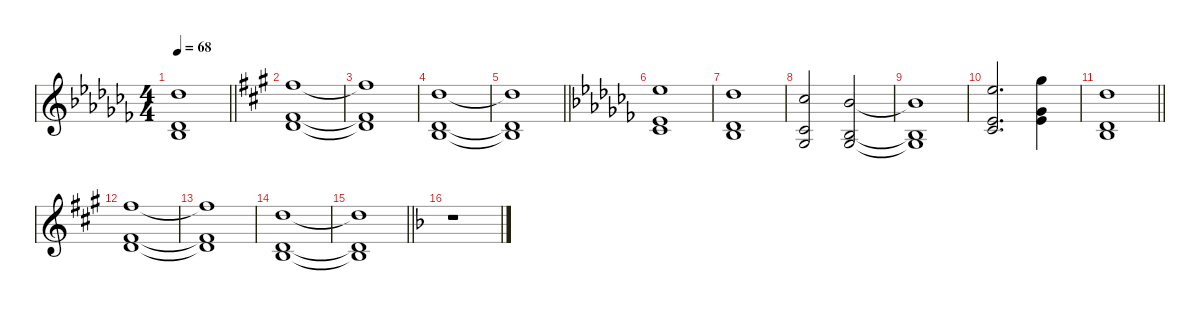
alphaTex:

\defaultSystemsLayout 4
\hideDynamics
\bracketExtendMode nobrackets
\singleTrackTrackNamePolicy hidden
\multiTrackTrackNamePolicy hidden
\firstSystemTrackNameMode fullname
\firstSystemTrackNameOrientation horizontal
\otherSystemsTrackNameOrientation horizontal
\track ("Per Wiberg" "vln.") {defaultSystemsLayout 4 instrument stringensemble1}
\staff {score}
\tuning (E4 B3 G3 D3 A2 E2)
\ts (4 4)
\tempo 68
\clef g2
\barLineRight lightlight
\ks abminor
(9.1{acc b} 6.3{acc b} 8.4{acc b}).1{dy f beam Up} |
\ks f#minor
(14.1{acc #} 11.3{acc #} 12.4{acc forcenatural}).1{beam Up} |
(14.1{t acc #} 11.3{t acc #} 12.4{t acc forcenatural}).1{beam Up} |
(10.1{acc forcenatural} 7.3{acc forcenatural} 9.4{acc forcenatural}).1{beam Up} |
\barLineRight lightlight
(10.1{t acc forcenatural} 7.3{t acc forcenatural} 9.4{t acc forcenatural}).1{beam Up} |
\ks abminor
(11.1{acc b} 8.3{acc b} 9.4{acc b}).1{beam Up} |
(9.1{acc b} 6.3{acc b} 8.4{acc b}).1{beam Up} |
(7.1{acc b} 4.3{acc b} 4.4{acc b}).2{beam Up} (6.1{acc b} 3.3{acc b} 4.4{acc b}).2{beam Up} |
(6.1{t acc b} 3.3{t acc b} 4.4{t acc b}).1{beam Up} |
(11.1{acc b} 8.3{acc b} 9.4{acc b}).2{d beam Up} (14.1{acc b} 11.3{acc b} 13.4{acc b}).4{beam Down} |
\barLineRight lightlight
(9.1{acc b} 6.3{acc b} 8.4{acc b}).1{beam Up} |
\ks f#minor
(14.1{acc #} 11.3{acc #} 12.4{acc forcenatural}).1{beam Up} |
(14.1{t acc #} 11.3{t acc #} 12.4{t acc forcenatural}).1{beam Up} |
(10.1{acc forcenatural} 7.3{acc forcenatural} 9.4{acc forcenatural}).1{beam Up} |
\barLineRight lightlight
(10.1{t acc forcenatural} 7.3{t acc forcenatural} 9.4{t acc forcenatural}).1{beam Up} |
\ks dminor
r.1{beam Down}
